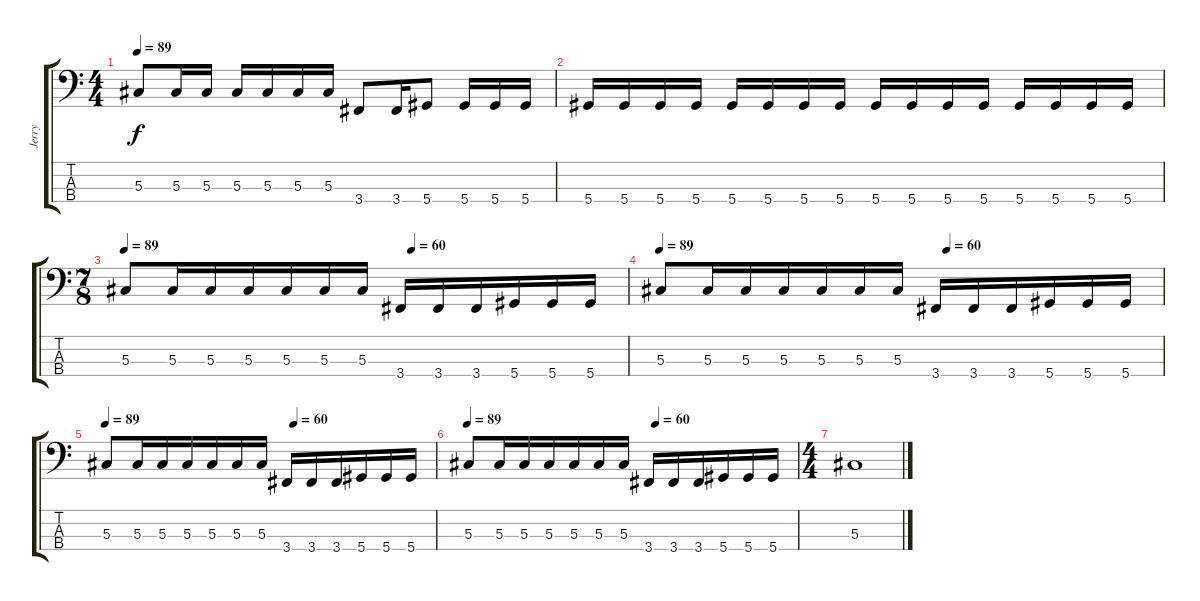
\track ("Jerry" "Jerry") {instrument distortionguitar}
\staff {score tabs}
\tuning (Gb2 Db2 Ab1 Eb1) {hide}
\ts (4 4)
\tempo 89
\clef f4
\ks c
5.3.8{dy f} 5.3.16 5.3.16 5.3.16 5.3.16 5.3.16 5.3.16 3.4.8 3.4.16 5.4.8 5.4.16 5.4.16 5.4.16 |
5.4.16 5.4.16 5.4.16 5.4.16 5.4.16 5.4.16 5.4.16 5.4.16 5.4.16 5.4.16 5.4.16 5.4.16 5.4.16 5.4.16 5.4.16 5.4.16 |
\ts (7 8)
\tempo 89
\tempo (60 0.5714285714285714)
5.3.8 5.3.16 5.3.16 5.3.16 5.3.16 5.3.16 5.3.16 3.4.16 3.4.16 3.4.16 5.4.16 5.4.16 5.4.16 |
\tempo 89
\tempo (60 0.5714285714285714)
5.3.8 5.3.16 5.3.16 5.3.16 5.3.16 5.3.16 5.3.16 3.4.16 3.4.16 3.4.16 5.4.16 5.4.16 5.4.16 |
\tempo 89
\tempo (60 0.5714285714285714)
5.3.8 5.3.16 5.3.16 5.3.16 5.3.16 5.3.16 5.3.16 3.4.16 3.4.16 3.4.16 5.4.16 5.4.16 5.4.16 |
\tempo 89
\tempo (60 0.5714285714285714)
5.3.8 5.3.16 5.3.16 5.3.16 5.3.16 5.3.16 5.3.16 3.4.16 3.4.16 3.4.16 5.4.16 5.4.16 5.4.16 |
\ts (4 4)
5.3.1
